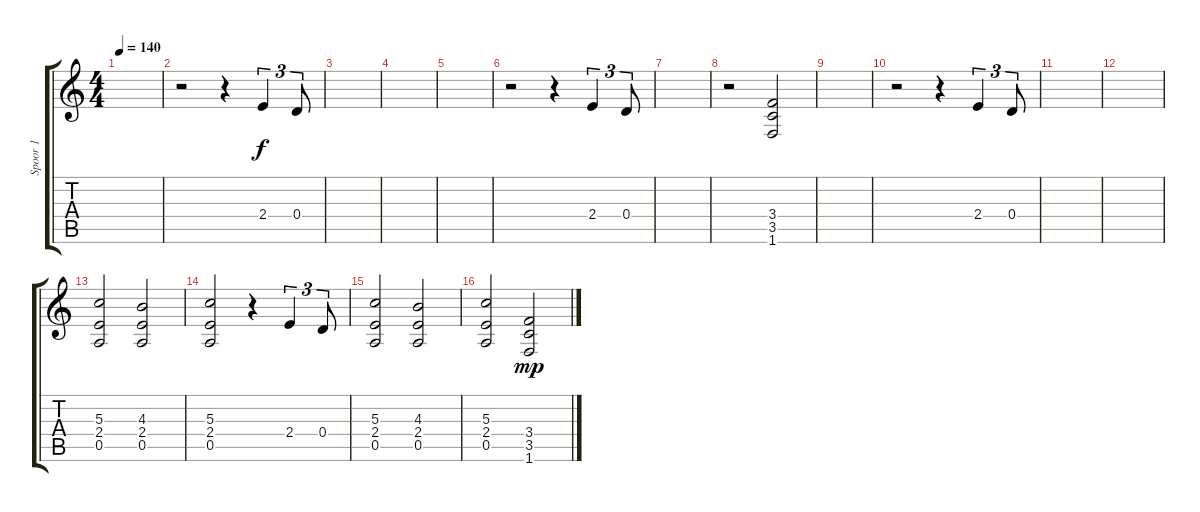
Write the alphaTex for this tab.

\track ("Spoor 1" "Spoor 1") {instrument electricguitarclean}
\staff {score tabs}
\tuning (E4 B3 G3 D3 A2 E2) {hide}
\ts (4 4)
\tempo 140
\clef g2
\ks c
|
r.2 r.4 2.4.4{tu (3 2)} 0.4.8{tu (3 2)} |
|
|
|
r.2 r.4 2.4.4{tu (3 2)} 0.4.8{tu (3 2)} |
|
r.2 (3.4 3.5 1.6).2 |
|
r.2 r.4 2.4.4{tu (3 2)} 0.4.8{tu (3 2)} |
|
|
(5.3 2.4 0.5).2{volume 16} (4.3 2.4 0.5).2 |
(5.3 2.4 0.5).2 r.4 2.4.4{tu (3 2)} 0.4.8{tu (3 2)} |
(5.3 2.4 0.5).2 (4.3 2.4 0.5).2 |
(5.3 2.4 0.5).2 (3.4 3.5 1.6).2{dy mp}
